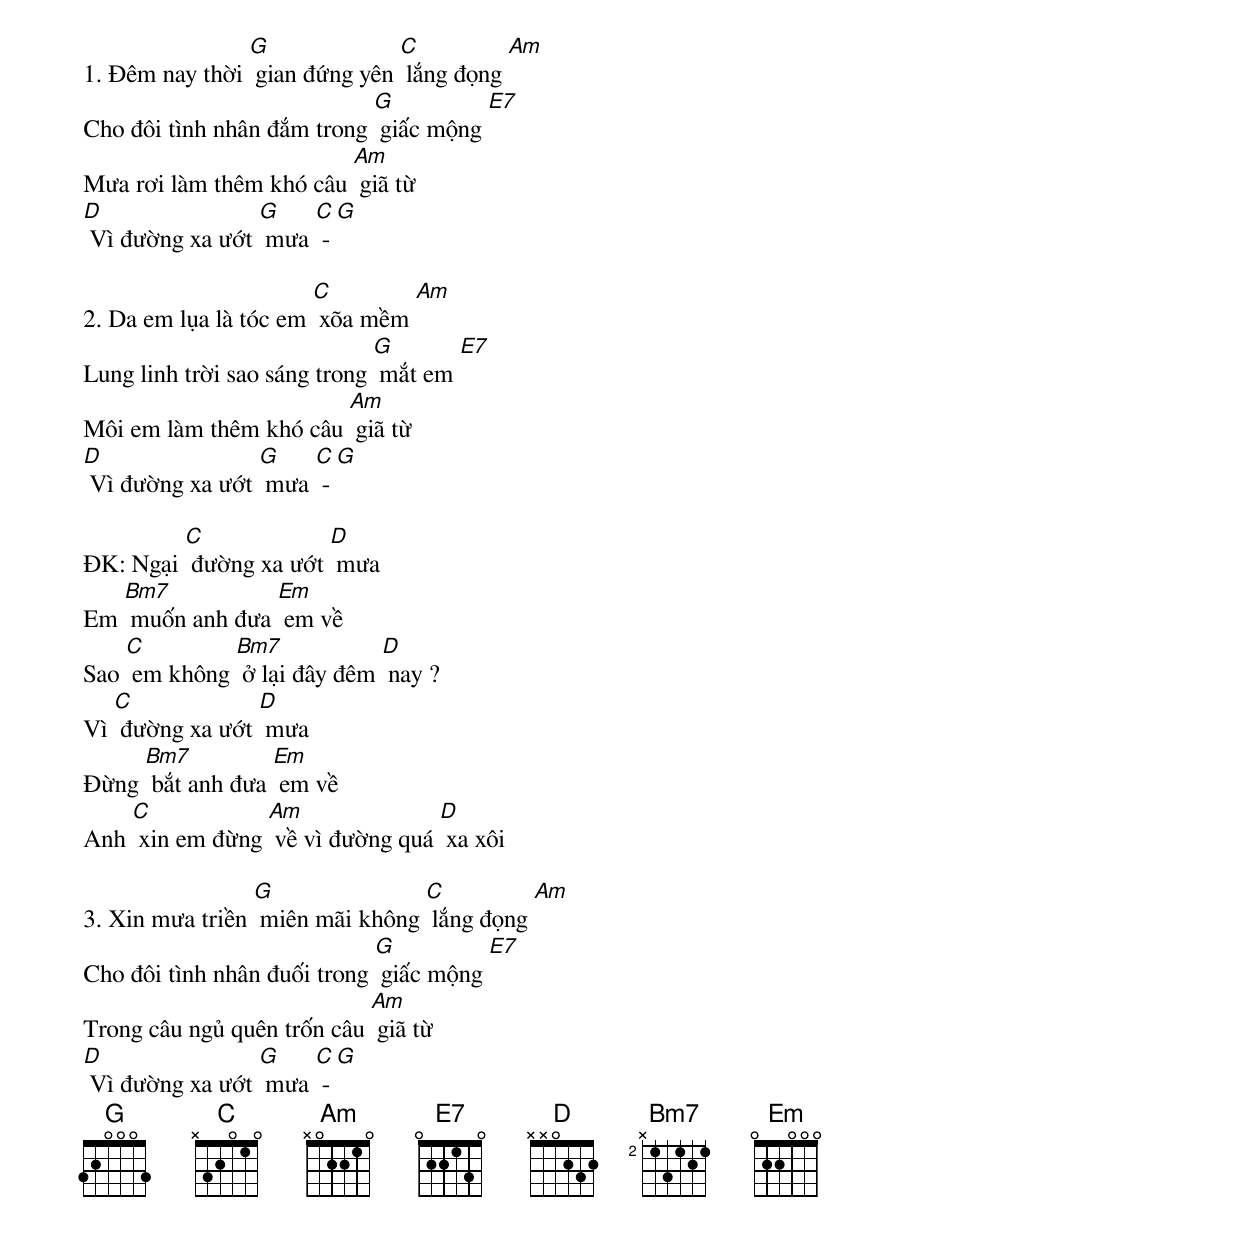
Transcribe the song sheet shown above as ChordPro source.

1. Đêm nay thời [G] gian đứng yên [C] lắng đọng [Am]
Cho đôi tình nhân đắm trong [G] giấc mộng [E7]
Mưa rơi làm thêm khó câu [Am] giã từ
[D] Vì đường xa ướt [G] mưa [C] - [G]

2. Da em lụa là tóc em [C] xõa mềm [Am]
Lung linh trời sao sáng trong [G] mắt em [E7]
Môi em làm thêm khó câu [Am] giã từ
[D] Vì đường xa ướt [G] mưa [C] - [G]

ĐK: Ngại [C] đường xa ướt [D] mưa
Em [Bm7] muốn anh đưa [Em] em về
Sao [C] em không [Bm7] ở lại đây đêm [D] nay ?
Vì [C] đường xa ướt [D] mưa
Đừng [Bm7] bắt anh đưa [Em] em về
Anh [C] xin em đừng [Am] về vì đường quá [D] xa xôi

3. Xin mưa triền [G] miên mãi không [C] lắng đọng [Am]
Cho đôi tình nhân đuối trong [G] giấc mộng [E7]
Trong câu ngủ quên trốn câu [Am] giã từ
[D] Vì đường xa ướt [G] mưa [C] - [G]
